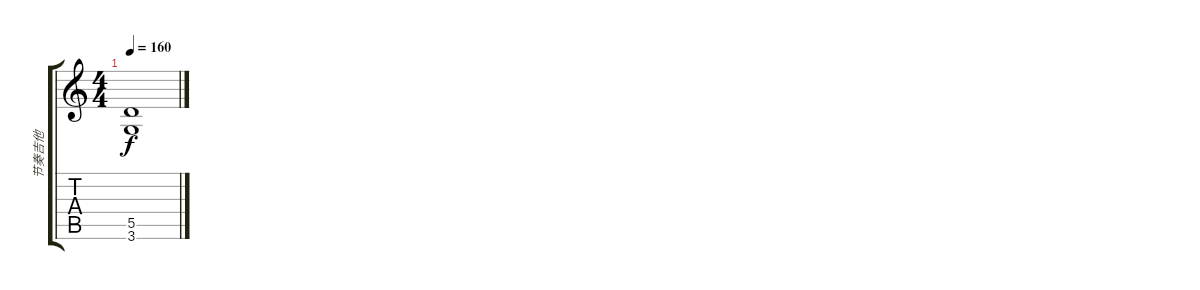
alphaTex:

\track ("节奏吉他" "节奏吉他") {instrument overdrivenguitar}
\staff {score tabs}
\tuning (E4 B3 G3 D3 A2 E2) {hide}
\ts (4 4)
\tempo 160
\clef g2
\ks c
(5.5 3.6).1{dy f}
